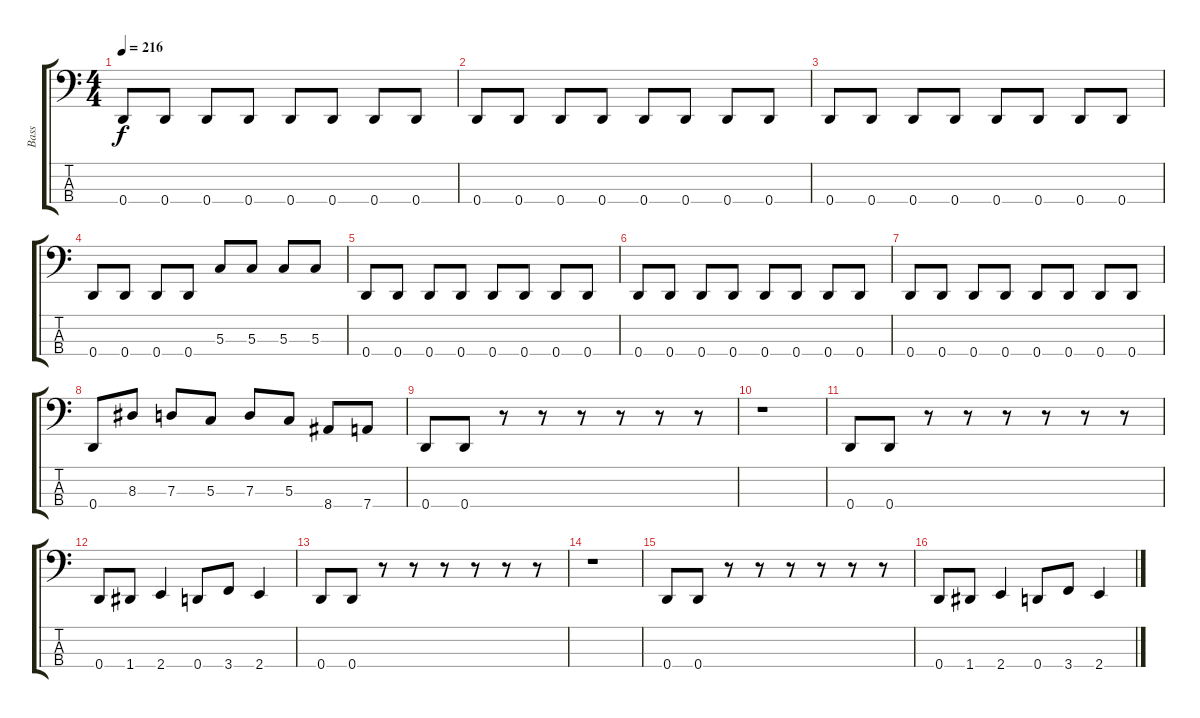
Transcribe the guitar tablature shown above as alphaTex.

\track ("Bass" "Bass") {instrument electricbasspick}
\staff {score tabs}
\tuning (F2 C2 G1 D1) {hide}
\ts (4 4)
\tempo 216
\clef f4
\ks c
0.4.8{dy f} 0.4.8 0.4.8 0.4.8 0.4.8 0.4.8 0.4.8 0.4.8 |
0.4.8 0.4.8 0.4.8 0.4.8 0.4.8 0.4.8 0.4.8 0.4.8 |
0.4.8 0.4.8 0.4.8 0.4.8 0.4.8 0.4.8 0.4.8 0.4.8 |
0.4.8 0.4.8 0.4.8 0.4.8 5.3.8 5.3.8 5.3.8 5.3.8 |
0.4.8 0.4.8 0.4.8 0.4.8 0.4.8 0.4.8 0.4.8 0.4.8 |
0.4.8 0.4.8 0.4.8 0.4.8 0.4.8 0.4.8 0.4.8 0.4.8 |
0.4.8 0.4.8 0.4.8 0.4.8 0.4.8 0.4.8 0.4.8 0.4.8 |
0.4.8 8.3.8 7.3.8 5.3.8 7.3.8 5.3.8 8.4.8 7.4.8 |
0.4.8 0.4.8 r.8 r.8 r.8 r.8 r.8 r.8 |
r.1 |
0.4.8 0.4.8 r.8 r.8 r.8 r.8 r.8 r.8 |
0.4.8 1.4.8 2.4.4 0.4.8 3.4.8 2.4.4 |
0.4.8 0.4.8 r.8 r.8 r.8 r.8 r.8 r.8 |
r.1 |
0.4.8 0.4.8 r.8 r.8 r.8 r.8 r.8 r.8 |
0.4.8 1.4.8 2.4.4 0.4.8 3.4.8 2.4.4
